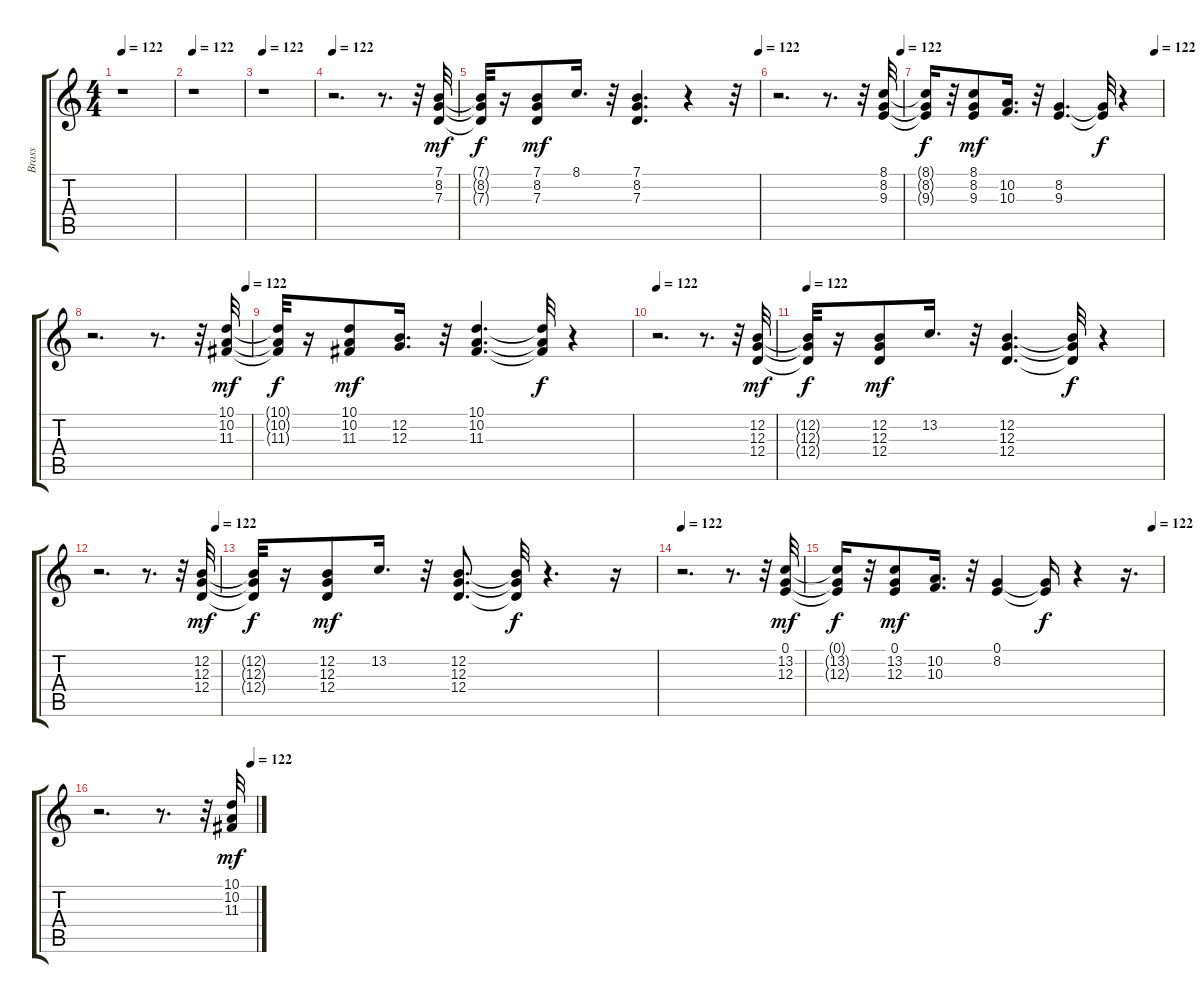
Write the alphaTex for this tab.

\track ("Brass" "Brass") {instrument brasssection}
\staff {score tabs}
\tuning (E4 B3 G3 D3 A2 E2) {hide}
\ts (4 4)
\tempo 122
\clef g2
\ks c
r.1{dy f} |
\tempo 122
r.1 |
\tempo 122
r.1 |
\tempo 122
r.2{d} r.8{d} r.32 (7.1 8.2 7.3).32{dy mf} |
\tempo (122 1)
(7.1{t} 8.2{t} 7.3{t}).32{dy f} r.16 (7.1 8.2 7.3).8{dy mf} 8.1.16{d} r.32 (7.1 8.2 7.3).4{d} r.4 r.32 |
\tempo (122 0.9895833333333334)
r.2{d} r.8{d} r.32 (8.1 8.2 9.3).32 |
\tempo (122 0.96875)
(8.1{t} 8.2{t} 9.3{t}).16{dy f} r.32 (8.1 8.2 9.3).8{dy mf} (10.2 10.3).16{d} r.32 (8.2 9.3).4{d} (8.2{t} 9.3{t}).32{dy f} r.4 |
\tempo (122 0.96875)
r.2{d} r.8{d} r.32 (10.1 10.2 11.3).32{dy mf} |
(10.1{t} 10.2{t} 11.3{t}).32{dy f} r.16 (10.1 10.2 11.3).8{dy mf} (12.2 12.3).16{d} r.32 (10.1 10.2 11.3).4{d} (10.1{t} 10.2{t} 11.3{t}).32{dy f} r.4 |
\tempo 122
r.2{d} r.8{d} r.32 (12.2 12.3 12.4).32{dy mf} |
\tempo 122
(12.2{t} 12.3{t} 12.4{t}).32{dy f} r.16 (12.2 12.3 12.4).8{dy mf} 13.2.16{d} r.32 (12.2 12.3 12.4).4{d} (12.2{t} 12.3{t} 12.4{t}).32{dy f} r.4 |
\tempo (122 0.96875)
r.2{d} r.8{d} r.32 (12.2 12.3 12.4).32{dy mf} |
(12.2{t} 12.3{t} 12.4{t}).32{dy f} r.16 (12.2 12.3 12.4).8{dy mf} 13.2.16{d} r.32 (12.2 12.3 12.4).8{d} (12.2{t} 12.3{t} 12.4{t}).32{dy f} r.4{d} r.16 |
\tempo 122
r.2{d} r.8{d} r.32 (0.1 13.2 12.3).32{dy mf} |
\tempo (122 0.96875)
(0.1{t} 13.2{t} 12.3{t}).16{dy f} r.32 (0.1 13.2 12.3).8{dy mf} (10.2 10.3).16{d} r.32 (0.1 8.2).4 (0.1{t} 8.2{t}).16{dy f} r.4 r.16{d} |
\tempo (122 0.96875)
r.2{d} r.8{d} r.32 (10.1 10.2 11.3).32{dy mf}
